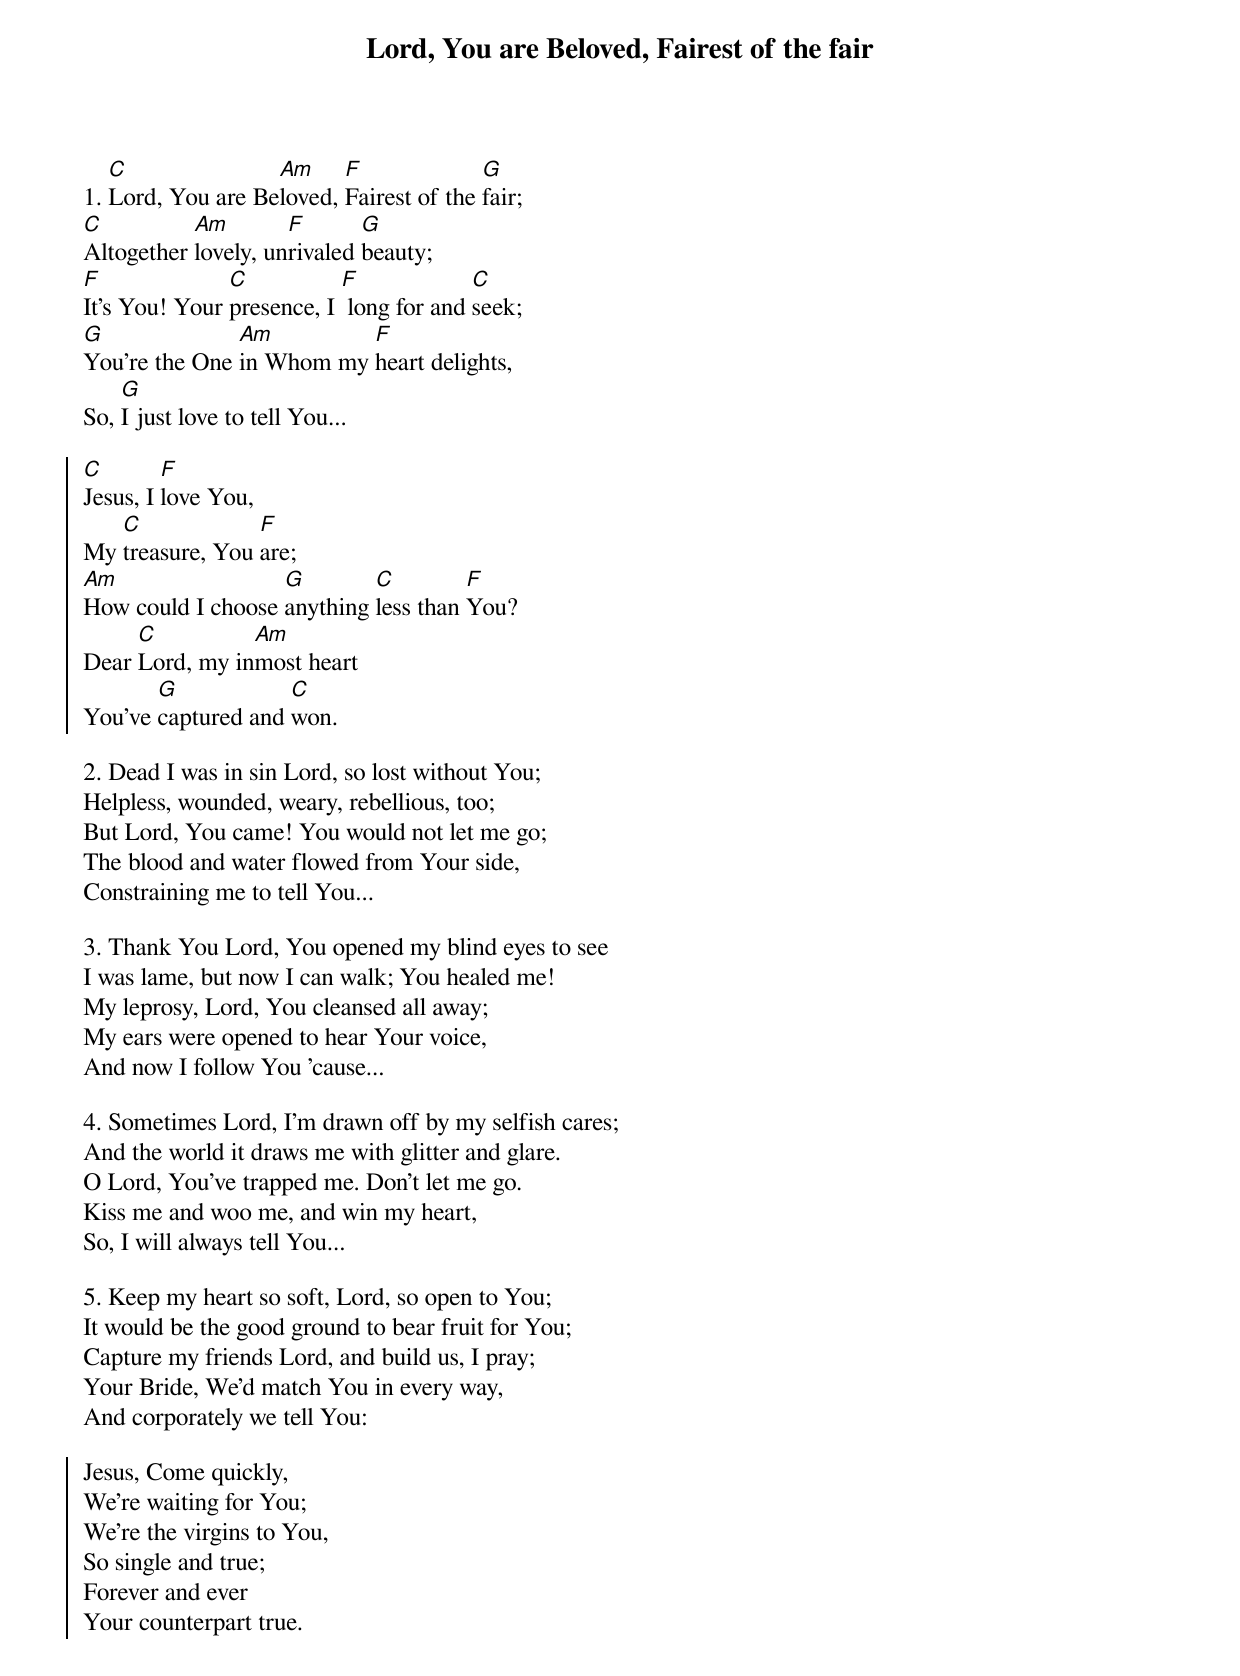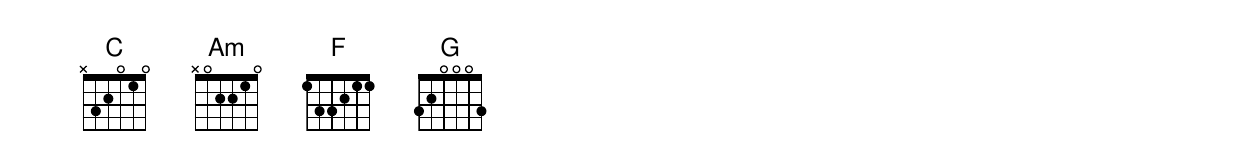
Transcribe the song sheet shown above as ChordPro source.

{t:Lord, You are Beloved, Fairest of the fair}

1. [C]Lord, You are Be[Am]loved, [F]Fairest of the [G]fair;
[C]Altogether [Am]lovely, un[F]rivaled [G]beauty;
[F]It's You! Your [C]presence, I [F] long for and [C]seek;
[G]You're the One [Am]in Whom my [F]heart delights,
So, [G]I just love to tell You...

{soc}
[C]Jesus, I [F]love You,
My [C]treasure, You [F]are;
[Am]How could I choose [G]anything [C]less than [F]You?
Dear [C]Lord, my in[Am]most heart
You've [G]captured and [C]won.
{eoc}

2. Dead I was in sin Lord, so lost without You;
Helpless, wounded, weary, rebellious, too;
But Lord, You came! You would not let me go;
The blood and water flowed from Your side,
Constraining me to tell You...

3. Thank You Lord, You opened my blind eyes to see
I was lame, but now I can walk; You healed me!
My leprosy, Lord, You cleansed all away;
My ears were opened to hear Your voice,
And now I follow You 'cause...

4. Sometimes Lord, I'm drawn off by my selfish cares;
And the world it draws me with glitter and glare.
O Lord, You've trapped me. Don't let me go.
Kiss me and woo me, and win my heart,
So, I will always tell You...

5. Keep my heart so soft, Lord, so open to You;
It would be the good ground to bear fruit for You;
Capture my friends Lord, and build us, I pray;
Your Bride, We'd match You in every way,
And corporately we tell You:

{soc}
Jesus, Come quickly,
We're waiting for You;
We're the virgins to You,
So single and true;
Forever and ever
Your counterpart true.
{eoc}
